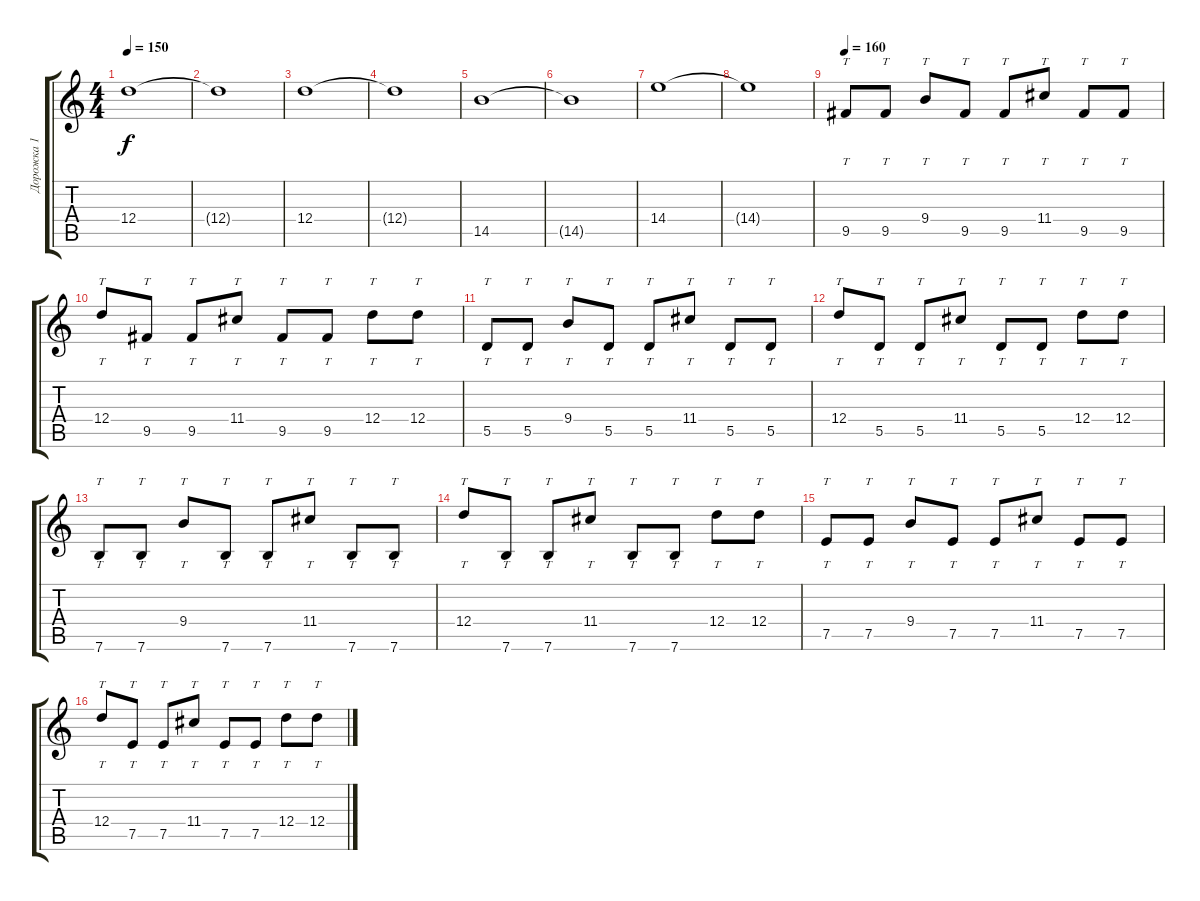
\track ("Дорожка 1" "Дорожка 1") {instrument distortionguitar}
\staff {score tabs}
\tuning (E4 B3 G3 D3 A2 E2) {hide}
\ts (4 4)
\tempo 150
\clef g2
\ks c
12.4{t}.1{dy f} |
12.4{t}.1 |
12.4.1 |
12.4{t}.1 |
14.5.1 |
14.5{t}.1 |
14.4.1 |
14.4{t}.1 |
\tempo 160
9.5.8{tt} 9.5.8{tt} 9.4.8{tt} 9.5.8{tt} 9.5.8{tt} 11.4.8{tt} 9.5.8{tt} 9.5.8{tt} |
12.4.8{tt} 9.5.8{tt} 9.5.8{tt} 11.4.8{tt} 9.5.8{tt} 9.5.8{tt} 12.4.8{tt} 12.4.8{tt} |
5.5.8{tt} 5.5.8{tt} 9.4.8{tt} 5.5.8{tt} 5.5.8{tt} 11.4.8{tt} 5.5.8{tt} 5.5.8{tt} |
12.4.8{tt} 5.5.8{tt} 5.5.8{tt} 11.4.8{tt} 5.5.8{tt} 5.5.8{tt} 12.4.8{tt} 12.4.8{tt} |
7.6.8{tt} 7.6.8{tt} 9.4.8{tt} 7.6.8{tt} 7.6.8{tt} 11.4.8{tt} 7.6.8{tt} 7.6.8{tt} |
12.4.8{tt} 7.6.8{tt} 7.6.8{tt} 11.4.8{tt} 7.6.8{tt} 7.6.8{tt} 12.4.8{tt} 12.4.8{tt} |
7.5.8{tt} 7.5.8{tt} 9.4.8{tt} 7.5.8{tt} 7.5.8{tt} 11.4.8{tt} 7.5.8{tt} 7.5.8{tt} |
12.4.8{tt} 7.5.8{tt} 7.5.8{tt} 11.4.8{tt} 7.5.8{tt} 7.5.8{tt} 12.4.8{tt} 12.4.8{tt}
